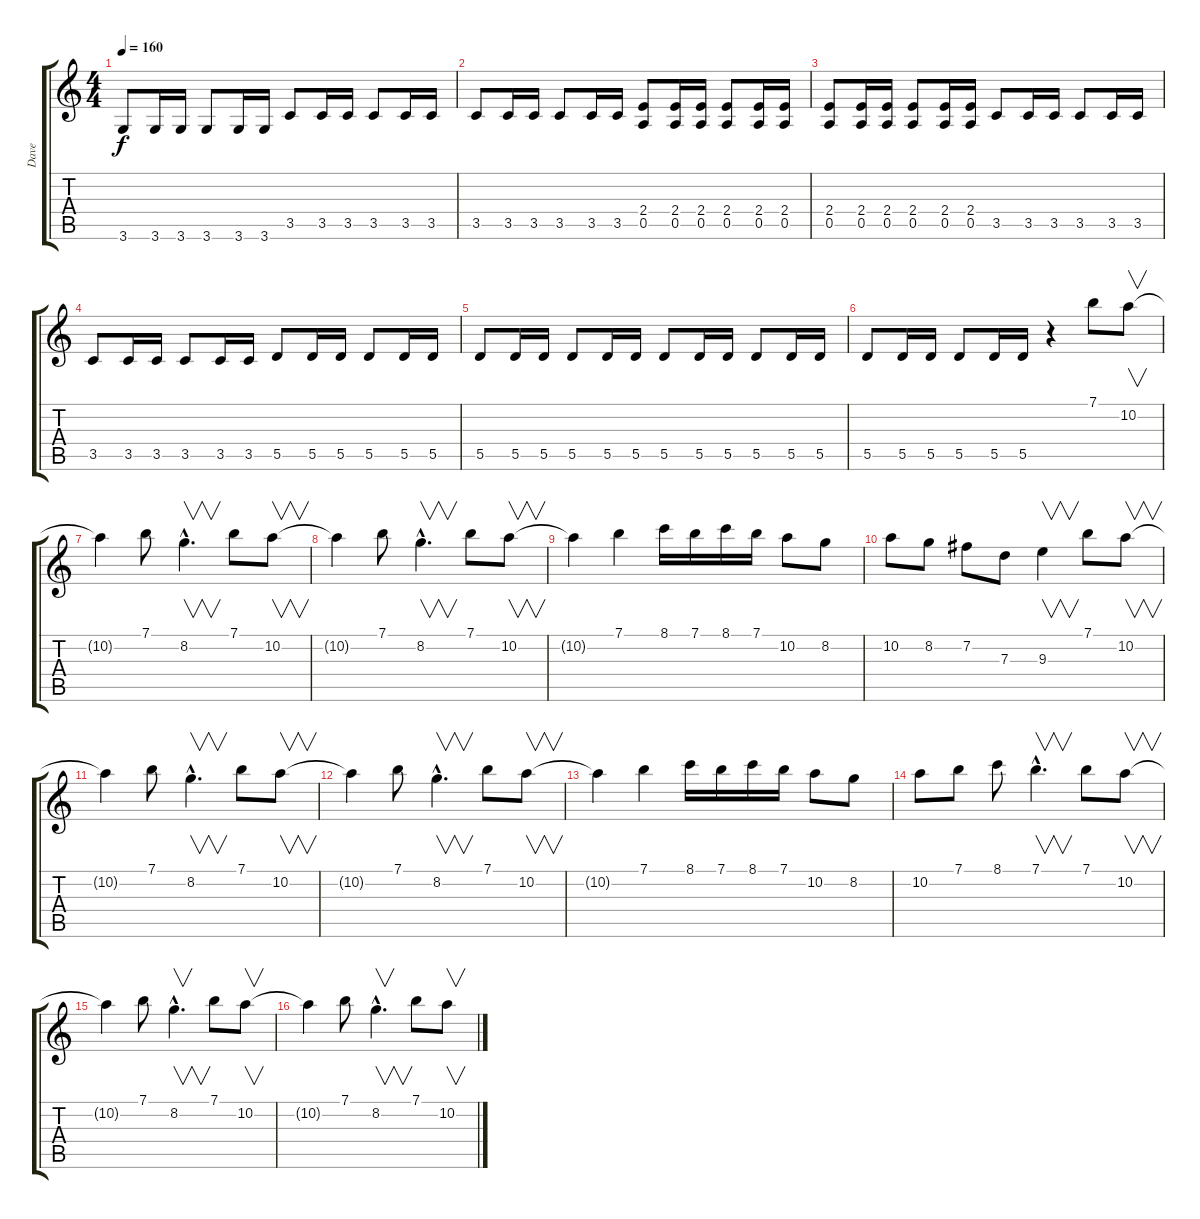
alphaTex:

\track ("Dave" "Dave") {instrument acousticguitarnylon}
\staff {score tabs}
\tuning (E4 B3 G3 D3 A2 E2) {hide}
\ts (4 4)
\tempo 160
\clef g2
\ks c
3.6.8{dy f} 3.6.16 3.6.16 3.6.8 3.6.16 3.6.16 3.5.8 3.5.16 3.5.16 3.5.8 3.5.16 3.5.16 |
3.5.8 3.5.16 3.5.16 3.5.8 3.5.16 3.5.16 (2.4 0.5).8 (2.4 0.5).16 (2.4 0.5).16 (2.4 0.5).8 (2.4 0.5).16 (2.4 0.5).16 |
(2.4 0.5).8 (2.4 0.5).16 (2.4 0.5).16 (2.4 0.5).8 (2.4 0.5).16 (2.4 0.5).16 3.5.8 3.5.16 3.5.16 3.5.8 3.5.16 3.5.16 |
3.5.8 3.5.16 3.5.16 3.5.8 3.5.16 3.5.16 5.5.8 5.5.16 5.5.16 5.5.8 5.5.16 5.5.16 |
5.5.8 5.5.16 5.5.16 5.5.8 5.5.16 5.5.16 5.5.8 5.5.16 5.5.16 5.5.8 5.5.16 5.5.16 |
5.5.8 5.5.16 5.5.16 5.5.8 5.5.16 5.5.16 r.4{volume 16 instrument distortionguitar} 7.1.8 10.2.8{v} |
10.2{t}.4 7.1.8 8.2{hac}.4{v d} 7.1.8 10.2.8{v} |
10.2{t}.4 7.1.8 8.2{hac}.4{v d} 7.1.8 10.2.8{v} |
10.2{t}.4 7.1.4 8.1.16 7.1.16 8.1.16 7.1.16 10.2.8 8.2.8 |
10.2.8 8.2.8 7.2.8 7.3.8 9.3.4{v} 7.1.8 10.2.8{v} |
10.2{t}.4 7.1.8 8.2{hac}.4{v d} 7.1.8 10.2.8{v} |
10.2{t}.4 7.1.8 8.2{hac}.4{v d} 7.1.8 10.2.8{v} |
10.2{t}.4 7.1.4 8.1.16 7.1.16 8.1.16 7.1.16 10.2.8 8.2.8 |
10.2.8 7.1.8 8.1.8 7.1{hac}.4{v d} 7.1.8 10.2.8{v} |
10.2{t}.4 7.1.8 8.2{hac}.4{v d} 7.1.8 10.2.8{v} |
10.2{t}.4 7.1.8 8.2{hac}.4{v d} 7.1.8 10.2.8{v}
